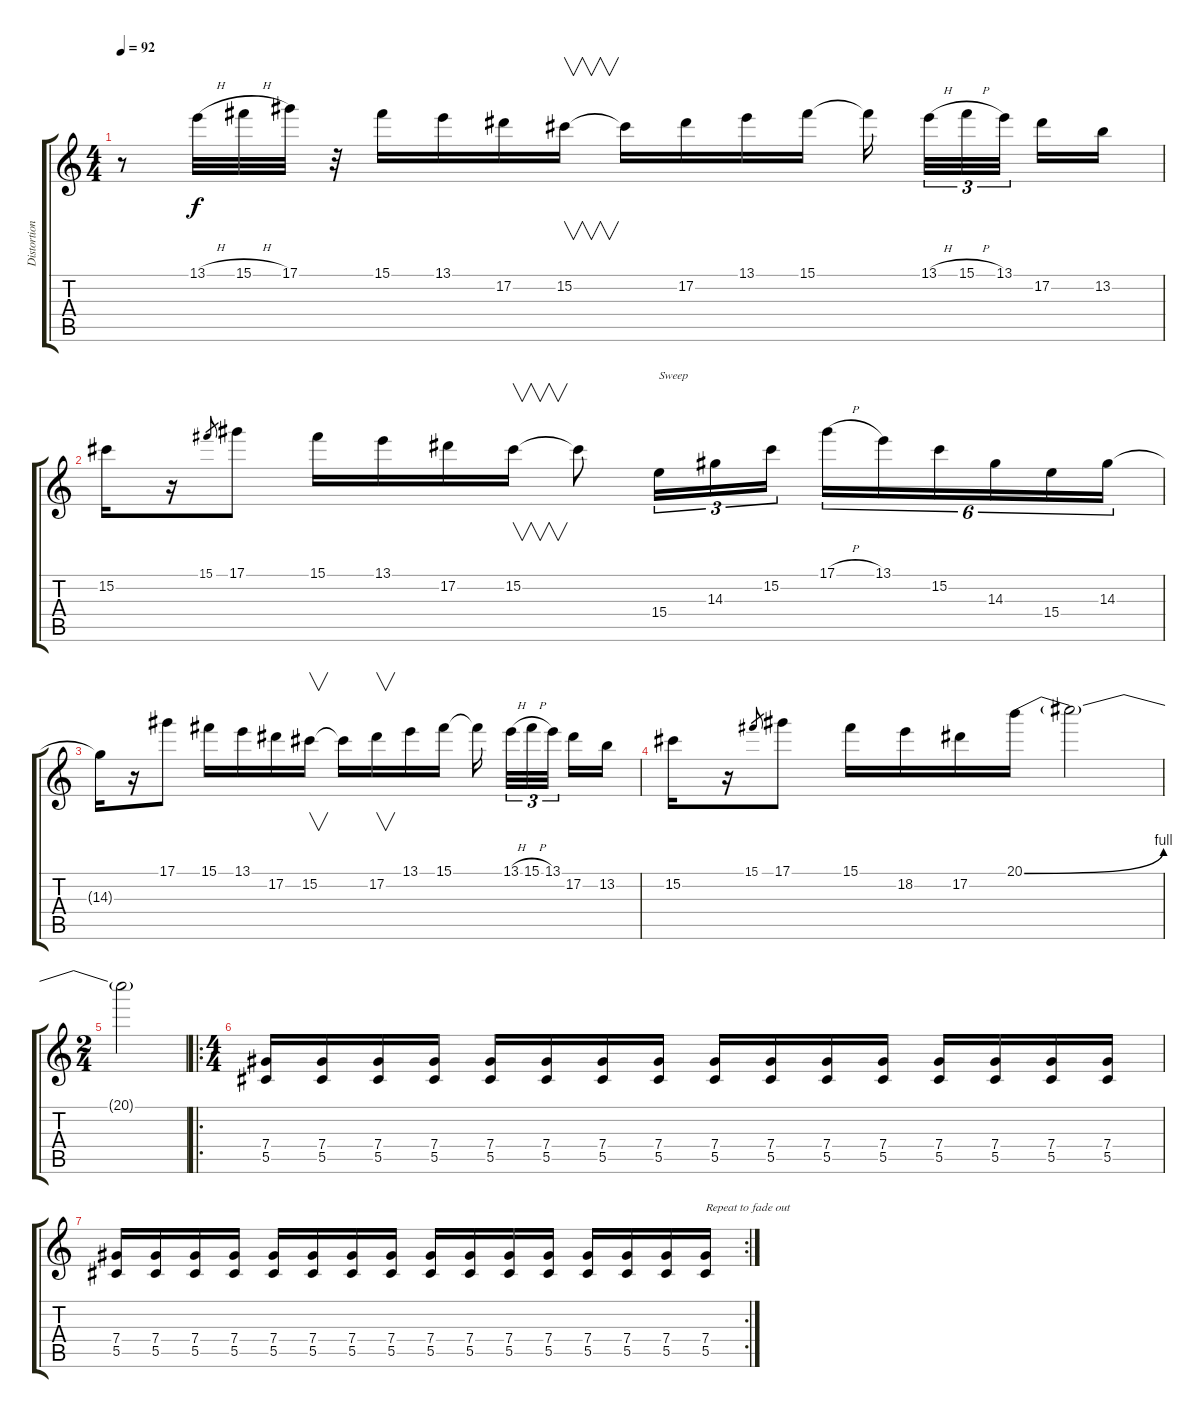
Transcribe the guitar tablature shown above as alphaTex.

\track ("Distortion gtr" "Distortion") {instrument distortionguitar}
\staff {score tabs}
\tuning (Eb4 Bb3 Gb3 Db3 Ab2 Eb2) {hide}
\ts (4 4)
\tempo 92
\clef g2
\ks c
r.8{dy f} 13.1{h}.32 15.1{h}.32 17.1.32 r.32 15.1.16 13.1.16 17.2.16 15.2.16{v} 15.2{t}.16 17.2.16 13.1.16 15.1.16 15.1{t}.16 13.1{h}.32{tu (3 2)} 15.1{h}.32{tu (3 2)} 13.1.32{tu (3 2)} 17.2.16 13.2.16 |
15.2.16 r.16 15.1.8{gr} 17.1.8 15.1.16 13.1.16 17.2.16 15.2.16{v} 15.2{t}.8 15.4.16{tu (3 2) txt "Sweep"} 14.3.16{tu (3 2)} 15.2.16{tu (3 2)} 17.1{h}.16{tu (6 4)} 13.1.16{tu (6 4)} 15.2.16{tu (6 4)} 14.3.16{tu (6 4)} 15.4.16{tu (6 4)} 14.3.16{tu (6 4)} |
14.3{t}.16 r.16 17.1.8 15.1.16 13.1.16 17.2.16 15.2.16{v} 15.2{t}.16 17.2.16{v} 13.1.16 15.1.16 15.1{t}.16 13.1{h}.32{tu (3 2)} 15.1{h}.32{tu (3 2)} 13.1.32{tu (3 2)} 17.2.16 13.2.16 |
15.2.16 r.16 15.1.8{gr} 17.1.8 15.1.16 18.2.16 17.2.16 20.1{be (bend 0 0 60 4)}.16 20.1{t}.2 |
\ts (2 4)
20.1{t}.2 |
\ro
\ts (4 4)
(7.4 5.5).16 (7.4 5.5).16 (7.4 5.5).16 (7.4 5.5).16 (7.4 5.5).16 (7.4 5.5).16 (7.4 5.5).16 (7.4 5.5).16 (7.4 5.5).16 (7.4 5.5).16 (7.4 5.5).16 (7.4 5.5).16 (7.4 5.5).16 (7.4 5.5).16 (7.4 5.5).16 (7.4 5.5).16 |
\rc 2
(7.4 5.5).16 (7.4 5.5).16 (7.4 5.5).16 (7.4 5.5).16 (7.4 5.5).16 (7.4 5.5).16 (7.4 5.5).16 (7.4 5.5).16 (7.4 5.5).16 (7.4 5.5).16 (7.4 5.5).16 (7.4 5.5).16 (7.4 5.5).16 (7.4 5.5).16 (7.4 5.5).16 (7.4 5.5).16{txt "Repeat to fade out"}
